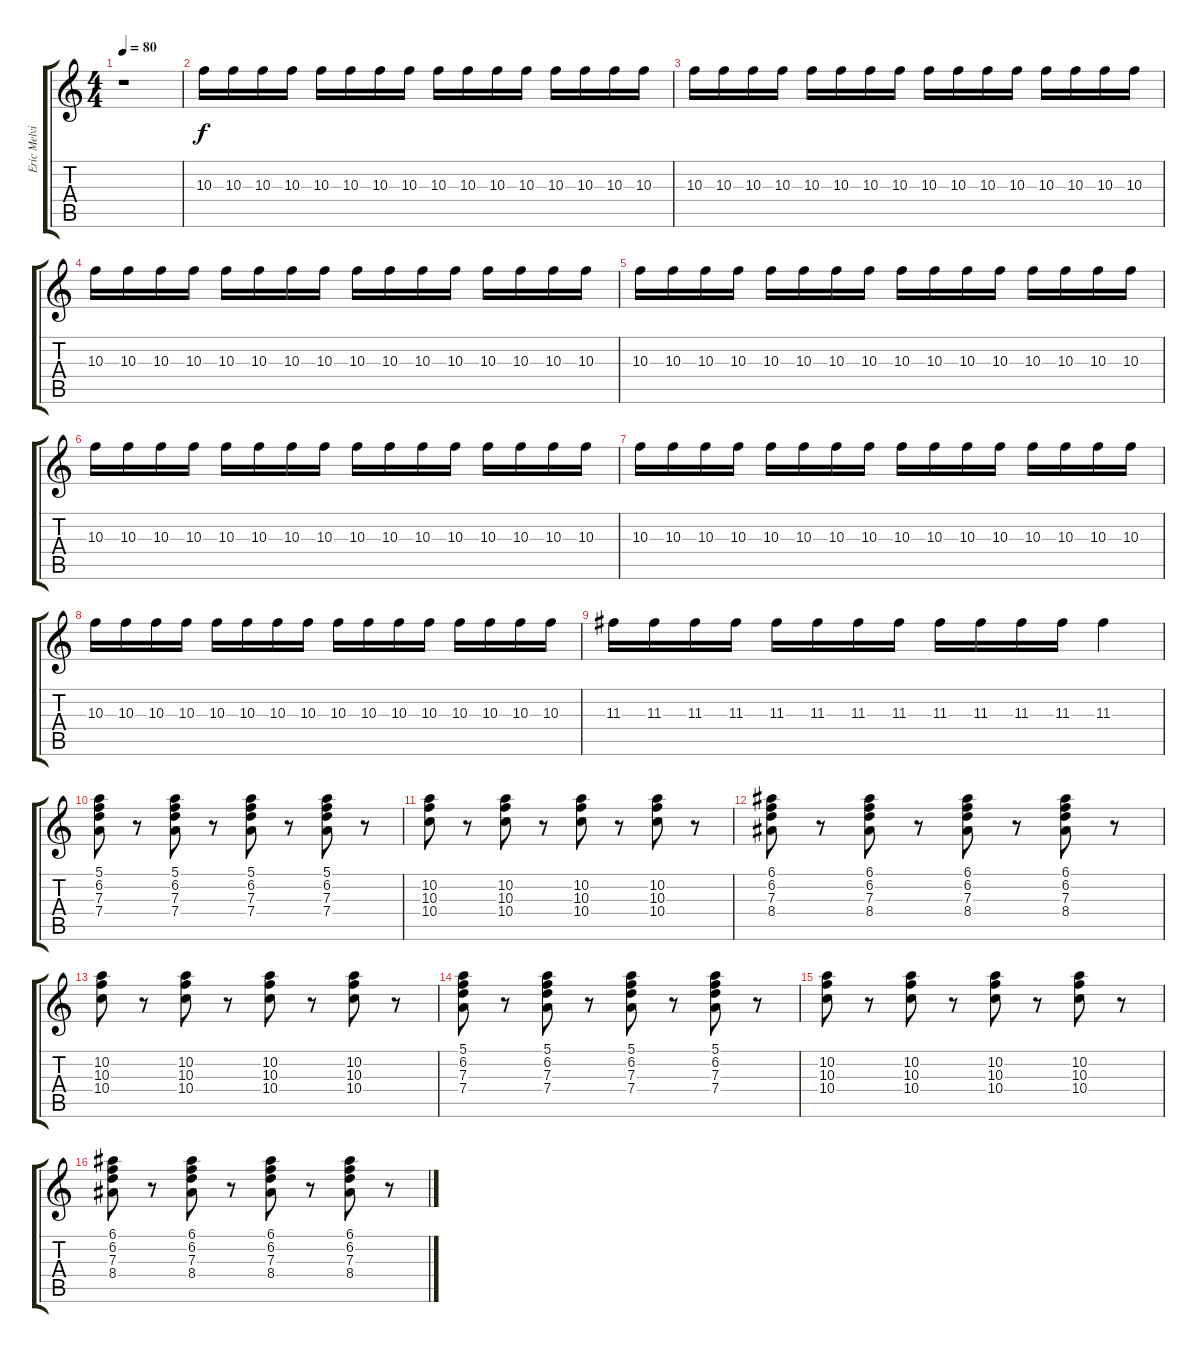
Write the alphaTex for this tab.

\track ("Eric Melvin" "Eric Melvi") {instrument electricguitarclean}
\staff {score tabs}
\tuning (E4 B3 G3 D3 A2 E2) {hide}
\ts (4 4)
\tempo 80
\clef g2
\ks c
r.1{dy f} |
10.3.16{instrument overdrivenguitar} 10.3.16 10.3.16 10.3.16 10.3.16 10.3.16 10.3.16 10.3.16 10.3.16 10.3.16 10.3.16 10.3.16 10.3.16 10.3.16 10.3.16 10.3.16 |
10.3.16 10.3.16 10.3.16 10.3.16 10.3.16 10.3.16 10.3.16 10.3.16 10.3.16 10.3.16 10.3.16 10.3.16 10.3.16 10.3.16 10.3.16 10.3.16 |
10.3.16 10.3.16 10.3.16 10.3.16 10.3.16 10.3.16 10.3.16 10.3.16 10.3.16 10.3.16 10.3.16 10.3.16 10.3.16 10.3.16 10.3.16 10.3.16 |
10.3.16 10.3.16 10.3.16 10.3.16 10.3.16 10.3.16 10.3.16 10.3.16 10.3.16 10.3.16 10.3.16 10.3.16 10.3.16 10.3.16 10.3.16 10.3.16 |
10.3.16 10.3.16 10.3.16 10.3.16 10.3.16 10.3.16 10.3.16 10.3.16 10.3.16 10.3.16 10.3.16 10.3.16 10.3.16 10.3.16 10.3.16 10.3.16 |
10.3.16 10.3.16 10.3.16 10.3.16 10.3.16 10.3.16 10.3.16 10.3.16 10.3.16 10.3.16 10.3.16 10.3.16 10.3.16 10.3.16 10.3.16 10.3.16 |
10.3.16 10.3.16 10.3.16 10.3.16 10.3.16 10.3.16 10.3.16 10.3.16 10.3.16 10.3.16 10.3.16 10.3.16 10.3.16 10.3.16 10.3.16 10.3.16 |
11.3.16 11.3.16 11.3.16 11.3.16 11.3.16 11.3.16 11.3.16 11.3.16 11.3.16 11.3.16 11.3.16 11.3.16 11.3.4 |
(5.1 6.2 7.3 7.4).8{instrument electricguitarclean} r.8 (5.1 6.2 7.3 7.4).8 r.8 (5.1 6.2 7.3 7.4).8 r.8 (5.1 6.2 7.3 7.4).8 r.8 |
(10.2 10.3 10.4).8 r.8 (10.2 10.3 10.4).8 r.8 (10.2 10.3 10.4).8 r.8 (10.2 10.3 10.4).8 r.8 |
(6.1 6.2 7.3 8.4).8 r.8 (6.1 6.2 7.3 8.4).8 r.8 (6.1 6.2 7.3 8.4).8 r.8 (6.1 6.2 7.3 8.4).8 r.8 |
(10.2 10.3 10.4).8 r.8 (10.2 10.3 10.4).8 r.8 (10.2 10.3 10.4).8 r.8 (10.2 10.3 10.4).8 r.8 |
(5.1 6.2 7.3 7.4).8 r.8 (5.1 6.2 7.3 7.4).8 r.8 (5.1 6.2 7.3 7.4).8 r.8 (5.1 6.2 7.3 7.4).8 r.8 |
(10.2 10.3 10.4).8 r.8 (10.2 10.3 10.4).8 r.8 (10.2 10.3 10.4).8 r.8 (10.2 10.3 10.4).8 r.8 |
(6.1 6.2 7.3 8.4).8 r.8 (6.1 6.2 7.3 8.4).8 r.8 (6.1 6.2 7.3 8.4).8 r.8 (6.1 6.2 7.3 8.4).8 r.8
